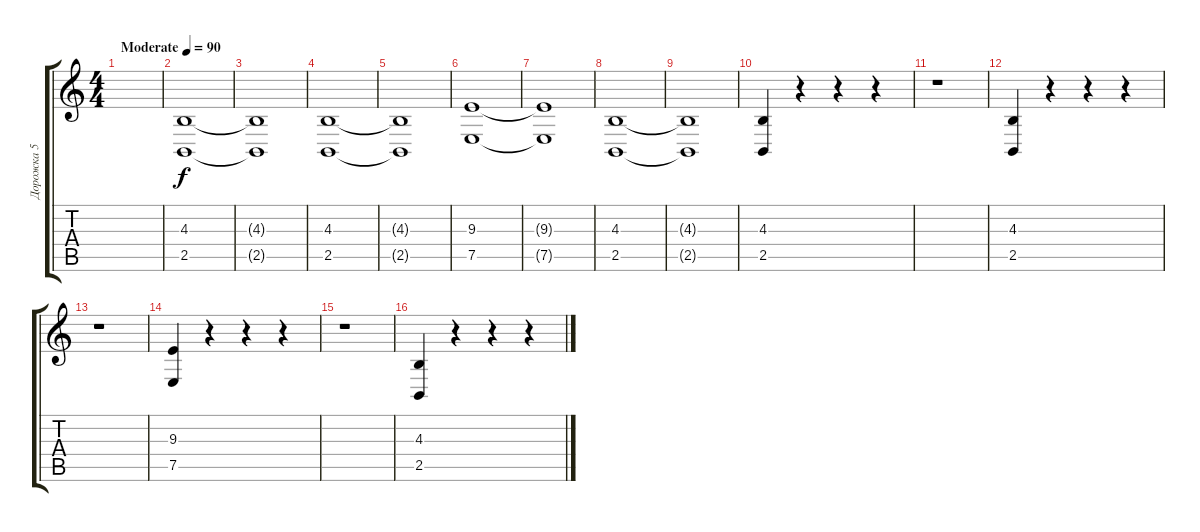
\track ("Дорожка 5" "Дорожка 5") {instrument stringensemble2}
\staff {score tabs}
\tuning (E4 B3 G3 D3 A2 E2) {hide}
\ts (4 4)
\tempo (90 "Moderate")
\clef g2
\ks c
|
(4.3 2.5).1 |
(4.3{t} 2.5{t}).1 |
(4.3 2.5).1 |
(4.3{t} 2.5{t}).1 |
(9.3 7.5).1 |
(9.3{t} 7.5{t}).1 |
(4.3 2.5).1 |
(4.3{t} 2.5{t}).1 |
(4.3 2.5).4 r.4 r.4 r.4 |
r.1 |
(4.3 2.5).4 r.4 r.4 r.4 |
r.1 |
(9.3 7.5).4 r.4 r.4 r.4 |
r.1 |
(4.3 2.5).4 r.4 r.4 r.4
